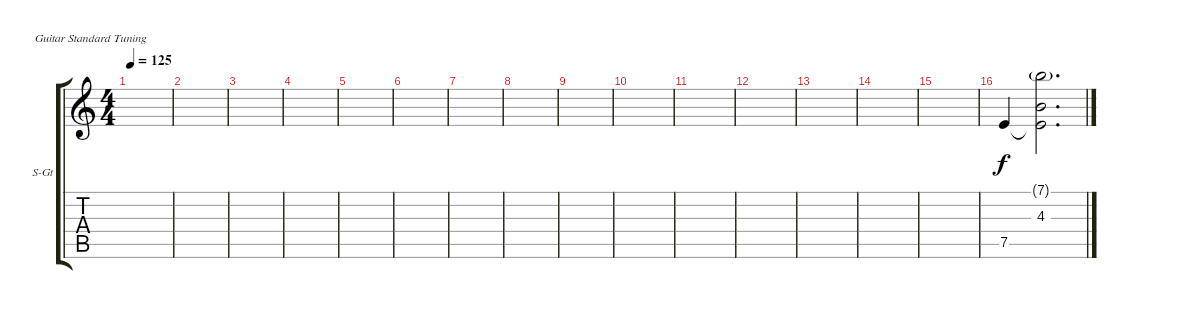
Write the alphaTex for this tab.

\defaultSystemsLayout 4
\bracketExtendMode groupsimilarinstruments
\firstSystemTrackNameOrientation horizontal
\otherSystemsTrackNameOrientation horizontal
\track ("Choir" "S-Gt") {instrument acousticguitarsteel}
\staff {score tabs}
\tuning (E4 B3 G3 D3 A2 E2)
\ts (4 4)
\tempo 125
\clef g2
\scale
0.333333
\ks c
|
\scale
0.333333 |
\scale
0.333333 |
\scale
0.333333 |
\scale
0.333333 |
\scale
0.333333 |
\scale
0.333333 |
\scale
0.333333 |
\scale
0.333333 |
\scale
0.333333 |
\scale
0.333333 |
\scale
0.333333 |
\scale
0.333333 |
\scale
0.333333 |
\scale
0.333333 |
\scale
0.333333 7.5.4 (7.5{t} 4.3 7.1{g}).2{d}
